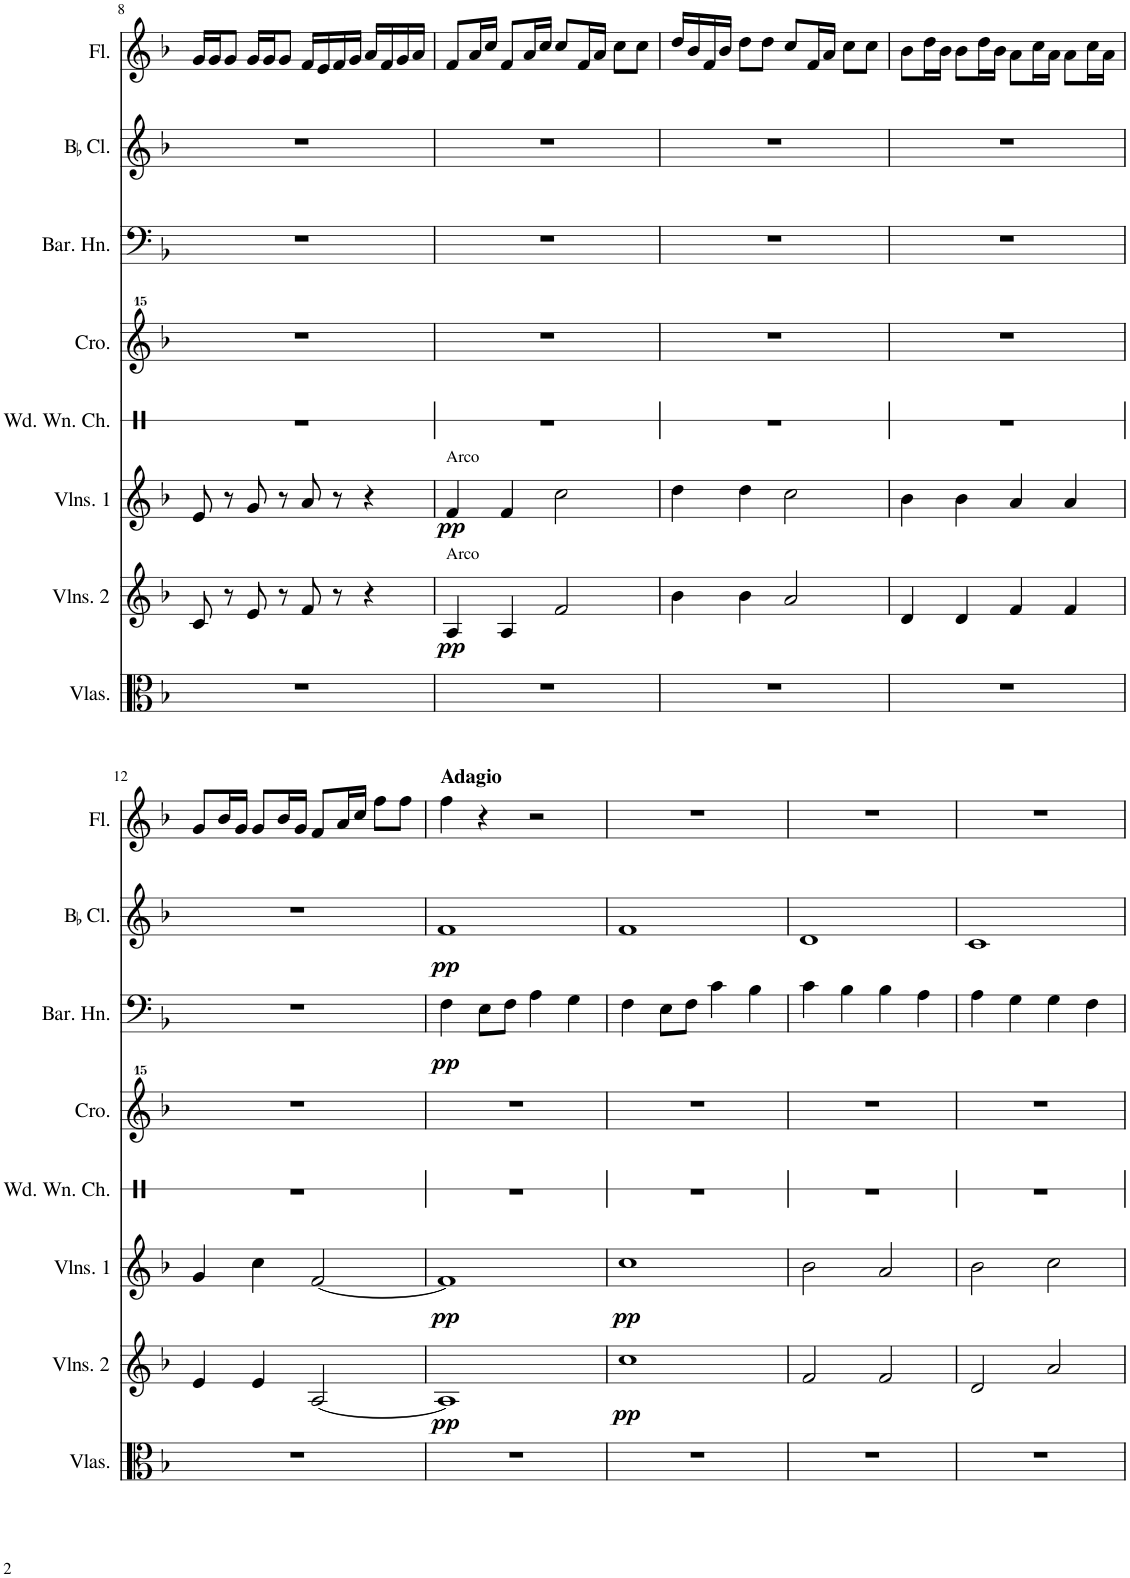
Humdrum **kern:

**kern	**kern	**dynam	**kern	**dynam	**kern	**kern	**kern	**dynam	**kern	**dynam	**kern
*part8	*part7	*part7	*part6	*part6	*part5	*part4	*part3	*part3	*part2	*part2	*part1
*staff8	*staff7	*staff7	*staff6	*staff6	*staff5	*staff4	*staff3	*staff3	*staff2	*staff2	*staff1
*I"Violas	*I"Violins 2	*	*I"Violins 1	*	*I"Wooden Wind Chimes	*I"Crotales	*I"Baritone Horn	*	*I"BaccidentalFlat Clarinet	*	*I"Flute
*I'Vlas.	*I'Vlns. 2	*	*I'Vlns. 1	*	*I'Wd. Wn. Ch.	*I'Cro.	*I'Bar. Hn.	*	*I'BaccidentalFlat Cl.	*	*I'Fl.
!!LO:PB:g=z
*clefC3	*clefG2	*	*clefG2	*	*clefX	*clefG^^2	*clefF4	*	*clefG2	*	*clefG2
*	*	*	*	*	*	*	*ITrd4c7	*	*ITrd1c2	*	*
*k[b-]	*k[b-]	*	*k[b-]	*	*k[]	*k[b-]	*k[b-]	*	*k[b-]	*	*k[b-]
*M4/4	*M4/4	*	*M4/4	*	*M4/4	*M4/4	*M4/4	*	*M4/4	*	*M4/4
=8	=8	=8	=8	=8	=8	=8	=8	=8	=8	=8	=8
1r	8c/	.	8e/	.	1r	1r	1r	.	1r	.	16g/LL
.	.	.	.	.	.	.	.	.	.	.	16g/J
.	8r	.	8r	.	.	.	.	.	.	.	8g/J
.	8e/	.	8g/	.	.	.	.	.	.	.	16g/LL
.	.	.	.	.	.	.	.	.	.	.	16g/J
.	8r	.	8r	.	.	.	.	.	.	.	8g/J
.	8f/	.	8a/	.	.	.	.	.	.	.	16f/LL
.	.	.	.	.	.	.	.	.	.	.	16e/
.	8r	.	8r	.	.	.	.	.	.	.	16f/
.	.	.	.	.	.	.	.	.	.	.	16g/JJ
.	4r	.	4r	.	.	.	.	.	.	.	16a/LL
.	.	.	.	.	.	.	.	.	.	.	16f/
.	.	.	.	.	.	.	.	.	.	.	16g/
.	.	.	.	.	.	.	.	.	.	.	16a/JJ
=9	=9	=9	=9	=9	=9	=9	=9	=9	=9	=9	=9
!	!	!	!LO:TX:a:t=Arco	!	!	!	!	!	!	!	!
!	!LO:TX:a:t=Arco	!	!	!	!	!	!	!	!	!	!
!	!	!LO:DY:b	!	!LO:DY:b	!	!	!	!	!	!	!
1r	4A/	pp	4f/	pp	1r	1r	1r	.	1r	.	8f/L
.	.	.	.	.	.	.	.	.	.	.	16a/L
.	.	.	.	.	.	.	.	.	.	.	16cc/JJ
.	4A/	.	4f/	.	.	.	.	.	.	.	8f/L
.	.	.	.	.	.	.	.	.	.	.	16a/L
.	.	.	.	.	.	.	.	.	.	.	16cc/JJ
.	2f/	.	2cc\	.	.	.	.	.	.	.	8cc/L
.	.	.	.	.	.	.	.	.	.	.	16f/L
.	.	.	.	.	.	.	.	.	.	.	16a/JJ
.	.	.	.	.	.	.	.	.	.	.	8cc\L
.	.	.	.	.	.	.	.	.	.	.	8cc\J
=10	=10	=10	=10	=10	=10	=10	=10	=10	=10	=10	=10
1r	4b-\	.	4dd\	.	1r	1r	1r	.	1r	.	16dd/LL
.	.	.	.	.	.	.	.	.	.	.	16b-/
.	.	.	.	.	.	.	.	.	.	.	16f/
.	.	.	.	.	.	.	.	.	.	.	16b-/JJ
.	4b-\	.	4dd\	.	.	.	.	.	.	.	8dd\L
.	.	.	.	.	.	.	.	.	.	.	8dd\J
.	2a/	.	2cc\	.	.	.	.	.	.	.	8cc/L
.	.	.	.	.	.	.	.	.	.	.	16f/L
.	.	.	.	.	.	.	.	.	.	.	16a/JJ
.	.	.	.	.	.	.	.	.	.	.	8cc\L
.	.	.	.	.	.	.	.	.	.	.	8cc\J
=11	=11	=11	=11	=11	=11	=11	=11	=11	=11	=11	=11
1r	4d/	.	4b-\	.	1r	1r	1r	.	1r	.	8b-\L
.	.	.	.	.	.	.	.	.	.	.	16dd\L
.	.	.	.	.	.	.	.	.	.	.	16b-\JJ
.	4d/	.	4b-\	.	.	.	.	.	.	.	8b-\L
.	.	.	.	.	.	.	.	.	.	.	16dd\L
.	.	.	.	.	.	.	.	.	.	.	16b-\JJ
.	4f/	.	4a/	.	.	.	.	.	.	.	8a\L
.	.	.	.	.	.	.	.	.	.	.	16cc\L
.	.	.	.	.	.	.	.	.	.	.	16a\JJ
.	4f/	.	4a/	.	.	.	.	.	.	.	8a\L
.	.	.	.	.	.	.	.	.	.	.	16cc\L
.	.	.	.	.	.	.	.	.	.	.	16a\JJ
!!LO:LB:g=z
=12	=12	=12	=12	=12	=12	=12	=12	=12	=12	=12	=12
1r	4e/	.	4g/	.	1r	1r	1r	.	1r	.	8g/L
.	.	.	.	.	.	.	.	.	.	.	16b-/L
.	.	.	.	.	.	.	.	.	.	.	16g/JJ
.	4e/	.	4cc\	.	.	.	.	.	.	.	8g/L
.	.	.	.	.	.	.	.	.	.	.	16b-/L
.	.	.	.	.	.	.	.	.	.	.	16g/JJ
.	[2A/	.	[2f/	.	.	.	.	.	.	.	8f/L
.	.	.	.	.	.	.	.	.	.	.	16a/L
.	.	.	.	.	.	.	.	.	.	.	16cc/JJ
.	.	.	.	.	.	.	.	.	.	.	8ff\L
.	.	.	.	.	.	.	.	.	.	.	8ff\J
=13	=13	=13	=13	=13	=13	=13	=13	=13	=13	=13	=13
!	!	!	!	!	!	!	!	!	!	!	!LO:TX:a:B:t=Adagio
!	!	!LO:DY:b	!	!LO:DY:b	!	!	!	!LO:DY:b	!	!LO:DY:b	!
1r	1A]	pp	1f]	pp	1r	1r	4F\	pp	1f	pp	4ff\
.	.	.	.	.	.	.	8E\L	.	.	.	4r
.	.	.	.	.	.	.	8F\J	.	.	.	.
.	.	.	.	.	.	.	4A\	.	.	.	2r
.	.	.	.	.	.	.	4G\	.	.	.	.
=14	=14	=14	=14	=14	=14	=14	=14	=14	=14	=14	=14
!	!	!LO:DY:b	!	!LO:DY:b	!	!	!	!	!	!	!
1r	1cc	pp	1cc	pp	1r	1r	4F\	.	1f	.	1r
.	.	.	.	.	.	.	8E\L	.	.	.	.
.	.	.	.	.	.	.	8F\J	.	.	.	.
.	.	.	.	.	.	.	4c\	.	.	.	.
.	.	.	.	.	.	.	4B-\	.	.	.	.
=15	=15	=15	=15	=15	=15	=15	=15	=15	=15	=15	=15
1r	2f/	.	2b-\	.	1r	1r	4c\	.	1d	.	1r
.	.	.	.	.	.	.	4B-\	.	.	.	.
.	2f/	.	2a/	.	.	.	4B-\	.	.	.	.
.	.	.	.	.	.	.	4A\	.	.	.	.
=16	=16	=16	=16	=16	=16	=16	=16	=16	=16	=16	=16
1r	2d/	.	2b-\	.	1r	1r	4A\	.	1c	.	1r
.	.	.	.	.	.	.	4G\	.	.	.	.
.	2a/	.	2cc\	.	.	.	4G\	.	.	.	.
.	.	.	.	.	.	.	4F\	.	.	.	.
=	=	=	=	=	=	=	=	=	=	=	=
*-	*-	*-	*-	*-	*-	*-	*-	*-	*-	*-	*-
